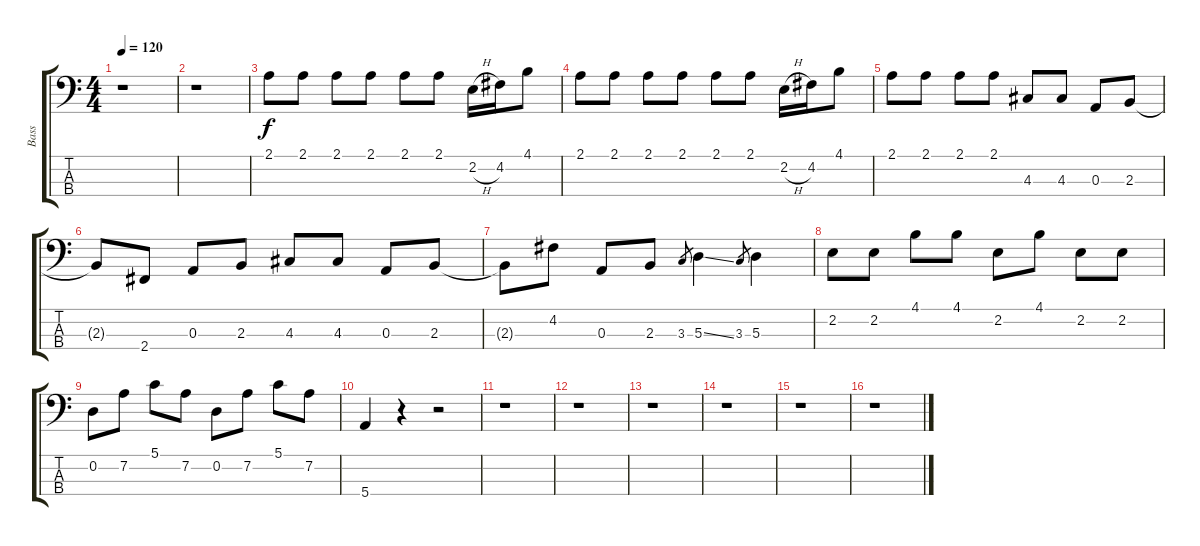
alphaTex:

\track ("Bass" "Bass") {instrument electricbassfinger}
\staff {score tabs}
\tuning (G2 D2 A1 E1) {hide}
\ts (4 4)
\tempo 120
\clef f4
\ks c
r.1{dy f instrument electricbassfinger} |
r.1 |
2.1.8 2.1.8 2.1.8 2.1.8 2.1.8 2.1.8 2.2{h}.16 4.2.16 4.1.8 |
2.1.8 2.1.8 2.1.8 2.1.8 2.1.8 2.1.8 2.2{h}.16 4.2.16 4.1.8 |
2.1.8 2.1.8 2.1.8 2.1.8 4.3.8 4.3.8 0.3.8 2.3.8 |
2.3{t}.8 2.4.8 0.3.8 2.3.8 4.3.8 4.3.8 0.3.8 2.3.8 |
2.3{t}.8 4.2.8 0.3.8 2.3.8 3.3.8{gr} 5.3{ss}.4 3.3.8{gr} 5.3.4 |
2.2.8 2.2.8 4.1.8 4.1.8 2.2.8 4.1.8 2.2.8 2.2.8 |
0.2.8 7.2.8 5.1.8 7.2.8 0.2.8 7.2.8 5.1.8 7.2.8 |
5.4.4 r.4 r.2 |
r.1 |
r.1 |
r.1 |
r.1 |
r.1 |
r.1
